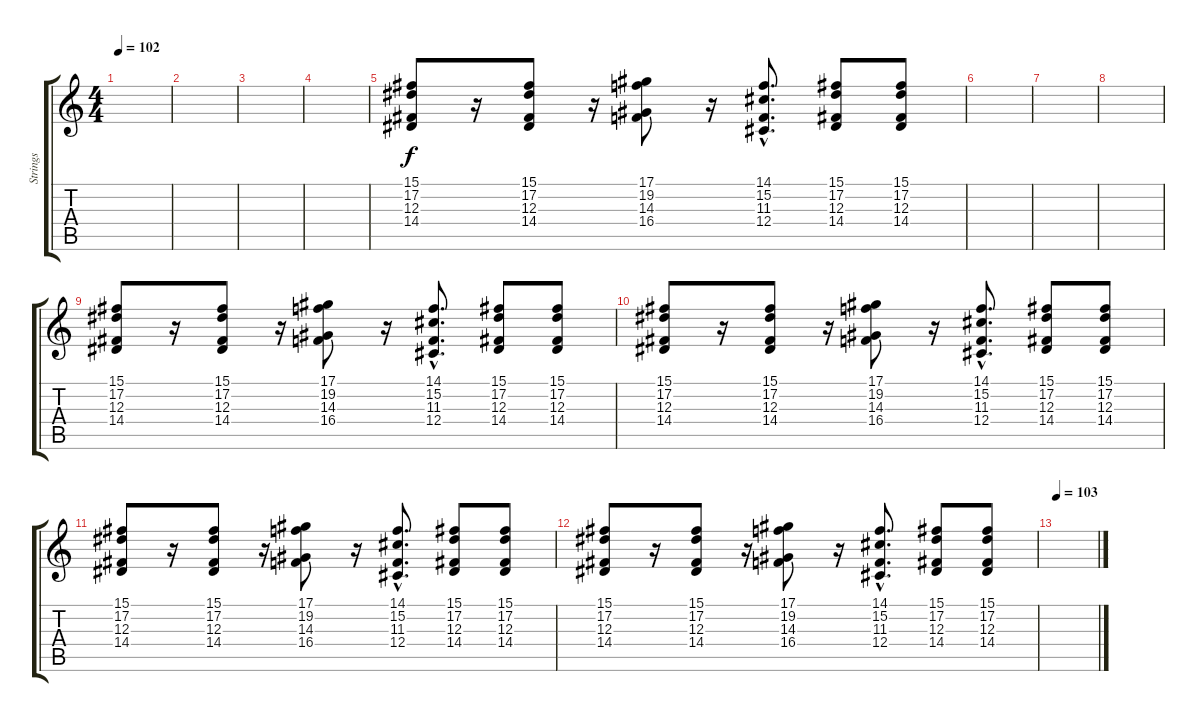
\track ("Strings" "Strings") {instrument stringensemble1}
\staff {score tabs}
\tuning (Eb4 Bb3 Gb3 Db3 Ab2 Eb2) {hide}
\ts (4 4)
\tempo 102
\clef g2
\ks c
|
|
|
|
(15.1 17.2 12.3 14.4).8 r.16 (15.1 17.2 12.3 14.4).8 r.16 (17.1 19.2 14.3 16.4).8 r.16 (14.1{hac} 15.2{hac} 11.3{hac} 12.4{hac}).8{d} (15.1 17.2 12.3 14.4).8 (15.1 17.2 12.3 14.4).8 |
|
|
|
(15.1 17.2 12.3 14.4).8 r.16 (15.1 17.2 12.3 14.4).8 r.16 (17.1 19.2 14.3 16.4).8 r.16 (14.1{hac} 15.2{hac} 11.3{hac} 12.4{hac}).8{d} (15.1 17.2 12.3 14.4).8 (15.1 17.2 12.3 14.4).8 |
(15.1 17.2 12.3 14.4).8 r.16 (15.1 17.2 12.3 14.4).8 r.16 (17.1 19.2 14.3 16.4).8 r.16 (14.1{hac} 15.2{hac} 11.3{hac} 12.4{hac}).8{d} (15.1 17.2 12.3 14.4).8 (15.1 17.2 12.3 14.4).8 |
(15.1 17.2 12.3 14.4).8 r.16 (15.1 17.2 12.3 14.4).8 r.16 (17.1 19.2 14.3 16.4).8 r.16 (14.1{hac} 15.2{hac} 11.3{hac} 12.4{hac}).8{d} (15.1 17.2 12.3 14.4).8 (15.1 17.2 12.3 14.4).8 |
(15.1 17.2 12.3 14.4).8 r.16 (15.1 17.2 12.3 14.4).8 r.16 (17.1 19.2 14.3 16.4).8 r.16 (14.1{hac} 15.2{hac} 11.3{hac} 12.4{hac}).8{d} (15.1 17.2 12.3 14.4).8 (15.1 17.2 12.3 14.4).8 |
\tempo 103
